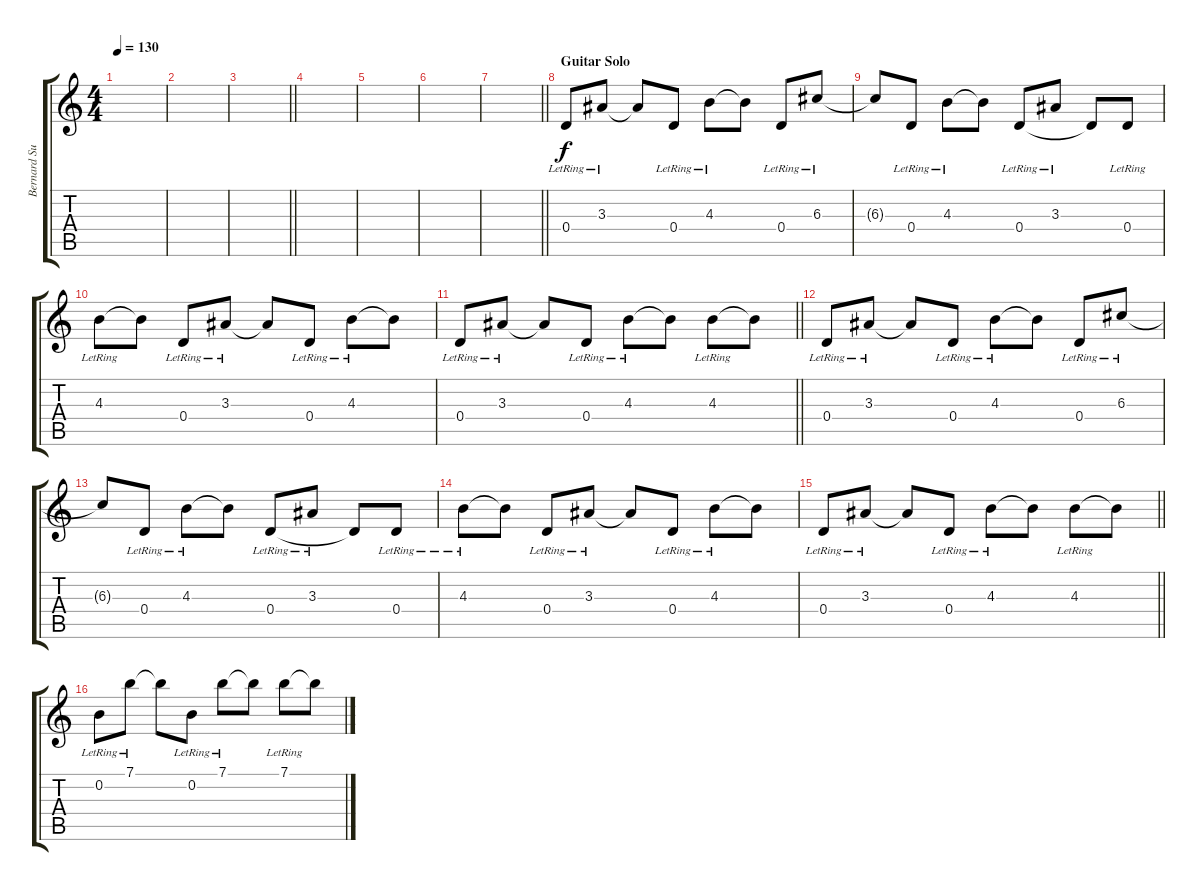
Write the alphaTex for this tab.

\track ("Bernard Sumner" "Bernard Su") {instrument overdrivenguitar}
\staff {score tabs}
\tuning (E4 B3 G3 D3 A2 E2) {hide}
\ts (4 4)
\tempo 130
\clef g2
\ks c
|
|
\barLineRight lightlight
|
|
|
|
\barLineRight lightlight
|
\section ("" "Guitar Solo")
0.4{lr}.8 3.3{lr}.8 3.3{t}.8 0.4{lr}.8 4.3{lr}.8 4.3{t}.8 0.4{lr}.8 6.3{lr}.8 |
6.3{t}.8 0.4{lr}.8 4.3{lr}.8 4.3{t}.8 0.4{lr}.8 3.3{lr}.8 0.4{t}.8 0.4{lr}.8 |
4.3{lr}.8 4.3{t}.8 0.4{lr}.8 3.3{lr}.8 3.3{t}.8 0.4{lr}.8 4.3{lr}.8 4.3{t}.8 |
\barLineRight lightlight
0.4{lr}.8 3.3{lr}.8 3.3{t}.8 0.4{lr}.8 4.3{lr}.8 4.3{t}.8 4.3{lr}.8 4.3{t}.8 |
0.4{lr}.8 3.3{lr}.8 3.3{t}.8 0.4{lr}.8 4.3{lr}.8 4.3{t}.8 0.4{lr}.8 6.3{lr}.8 |
6.3{t}.8 0.4{lr}.8 4.3{lr}.8 4.3{t}.8 0.4{lr}.8 3.3{lr}.8 0.4{t}.8 0.4{lr}.8 |
4.3{lr}.8 4.3{t}.8 0.4{lr}.8 3.3{lr}.8 3.3{t}.8 0.4{lr}.8 4.3{lr}.8 4.3{t}.8 |
\barLineRight lightlight
0.4{lr}.8 3.3{lr}.8 3.3{t}.8 0.4{lr}.8 4.3{lr}.8 4.3{t}.8 4.3{lr}.8 4.3{t}.8 |
0.2{lr}.8 7.1{lr}.8 7.1{t}.8 0.2{lr}.8 7.1{lr}.8 7.1{t}.8 7.1{lr}.8 7.1{t}.8
